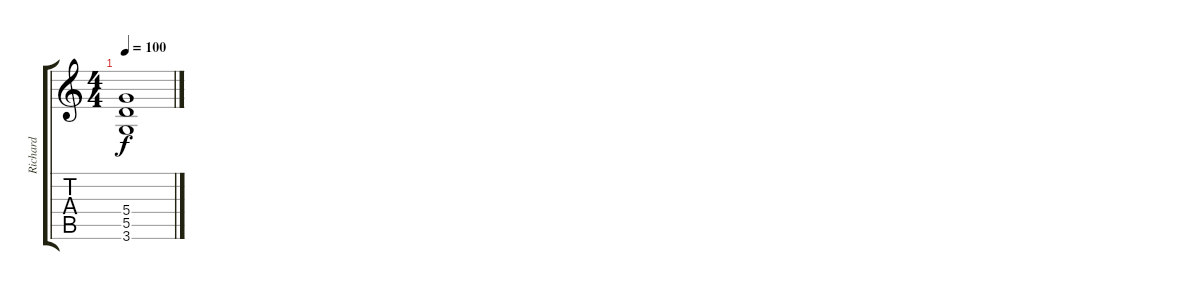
\track ("Richard" "Richard") {instrument distortionguitar}
\staff {score tabs}
\tuning (E4 B3 G3 D3 A2 E2) {hide}
\ts (4 4)
\tempo 100
\clef g2
\ks c
(5.4{t} 5.5{t} 3.6{t}).1{dy f}
